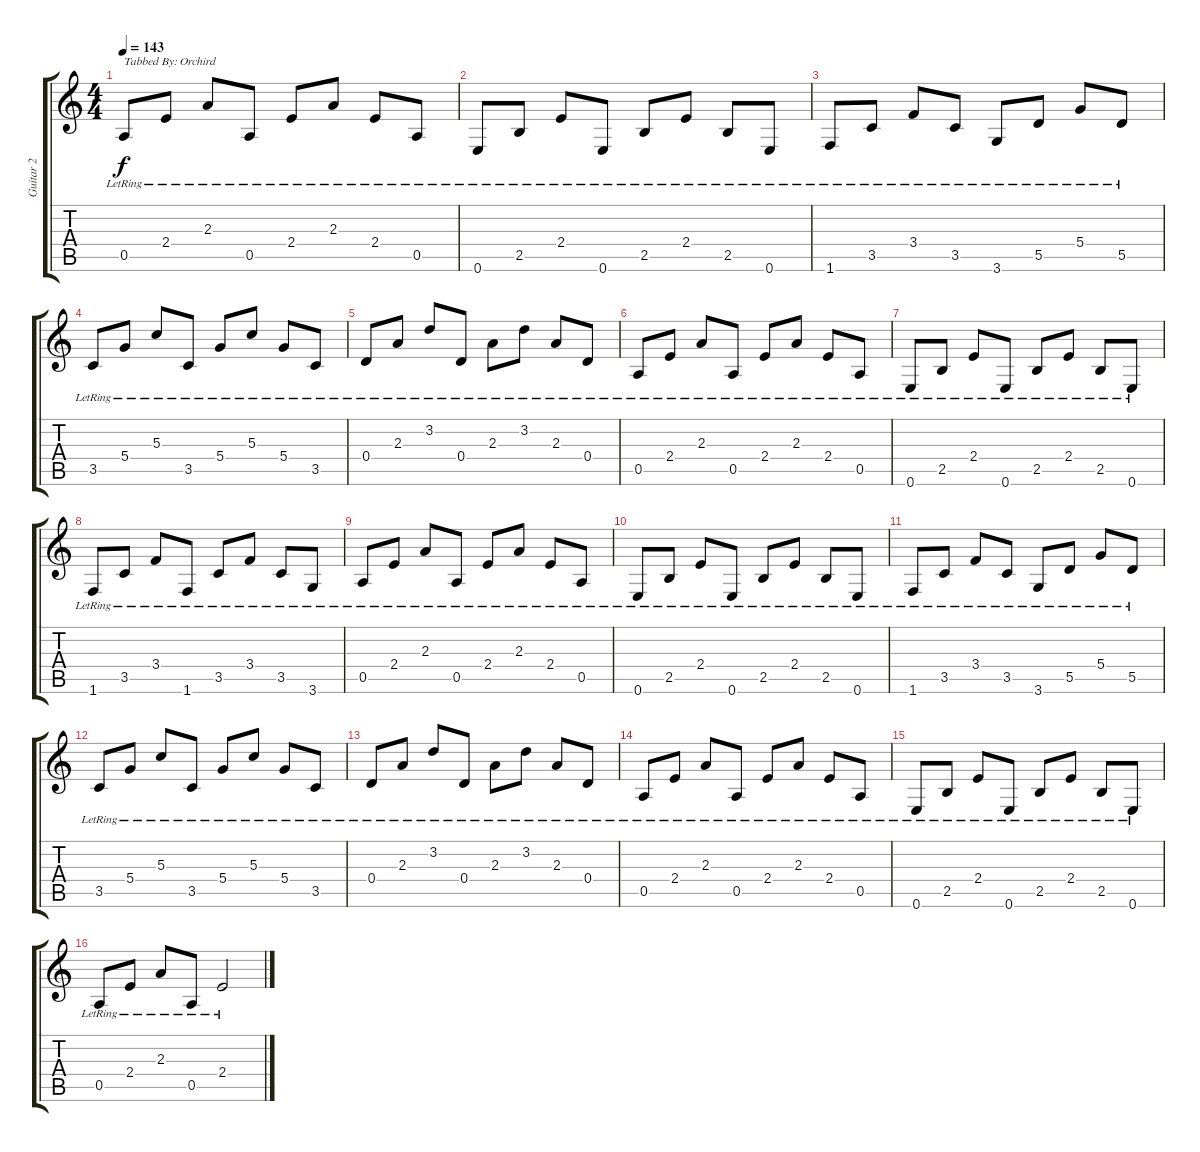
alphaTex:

\track ("Guitar 2" "Guitar 2") {instrument acousticguitarnylon}
\staff {score tabs}
\tuning (E4 B3 G3 D3 A2 E2) {hide}
\ts (4 4)
\tempo 143
\clef g2
\ks c
0.5{lr}.8{txt "Tabbed By: Orchird" dy f instrument acousticguitarnylon} 2.4{lr}.8 2.3{lr}.8 0.5{lr}.8 2.4{lr}.8 2.3{lr}.8 2.4{lr}.8 0.5{lr}.8 |
0.6{lr}.8 2.5{lr}.8 2.4{lr}.8 0.6{lr}.8 2.5{lr}.8 2.4{lr}.8 2.5{lr}.8 0.6{lr}.8 |
1.6{lr}.8 3.5{lr}.8 3.4{lr}.8 3.5{lr}.8 3.6{lr}.8 5.5{lr}.8 5.4{lr}.8 5.5{lr}.8 |
3.5{lr}.8 5.4{lr}.8 5.3{lr}.8 3.5{lr}.8 5.4{lr}.8 5.3{lr}.8 5.4{lr}.8 3.5{lr}.8 |
0.4{lr}.8 2.3{lr}.8 3.2{lr}.8 0.4{lr}.8 2.3{lr}.8 3.2{lr}.8 2.3{lr}.8 0.4{lr}.8 |
0.5{lr}.8 2.4{lr}.8 2.3{lr}.8 0.5{lr}.8 2.4{lr}.8 2.3{lr}.8 2.4{lr}.8 0.5{lr}.8 |
0.6{lr}.8 2.5{lr}.8 2.4{lr}.8 0.6{lr}.8 2.5{lr}.8 2.4{lr}.8 2.5{lr}.8 0.6{lr}.8 |
1.6{lr}.8 3.5{lr}.8 3.4{lr}.8 1.6{lr}.8 3.5{lr}.8 3.4{lr}.8 3.5{lr}.8 3.6{lr}.8 |
0.5{lr}.8 2.4{lr}.8 2.3{lr}.8 0.5{lr}.8 2.4{lr}.8 2.3{lr}.8 2.4{lr}.8 0.5{lr}.8 |
0.6{lr}.8 2.5{lr}.8 2.4{lr}.8 0.6{lr}.8 2.5{lr}.8 2.4{lr}.8 2.5{lr}.8 0.6{lr}.8 |
1.6{lr}.8 3.5{lr}.8 3.4{lr}.8 3.5{lr}.8 3.6{lr}.8 5.5{lr}.8 5.4{lr}.8 5.5{lr}.8 |
3.5{lr}.8 5.4{lr}.8 5.3{lr}.8 3.5{lr}.8 5.4{lr}.8 5.3{lr}.8 5.4{lr}.8 3.5{lr}.8 |
0.4{lr}.8 2.3{lr}.8 3.2{lr}.8 0.4{lr}.8 2.3{lr}.8 3.2{lr}.8 2.3{lr}.8 0.4{lr}.8 |
0.5{lr}.8 2.4{lr}.8 2.3{lr}.8 0.5{lr}.8 2.4{lr}.8 2.3{lr}.8 2.4{lr}.8 0.5{lr}.8 |
0.6{lr}.8 2.5{lr}.8 2.4{lr}.8 0.6{lr}.8 2.5{lr}.8 2.4{lr}.8 2.5{lr}.8 0.6{lr}.8 |
0.5{lr}.8 2.4{lr}.8 2.3{lr}.8 0.5{lr}.8 2.4{lr}.2
